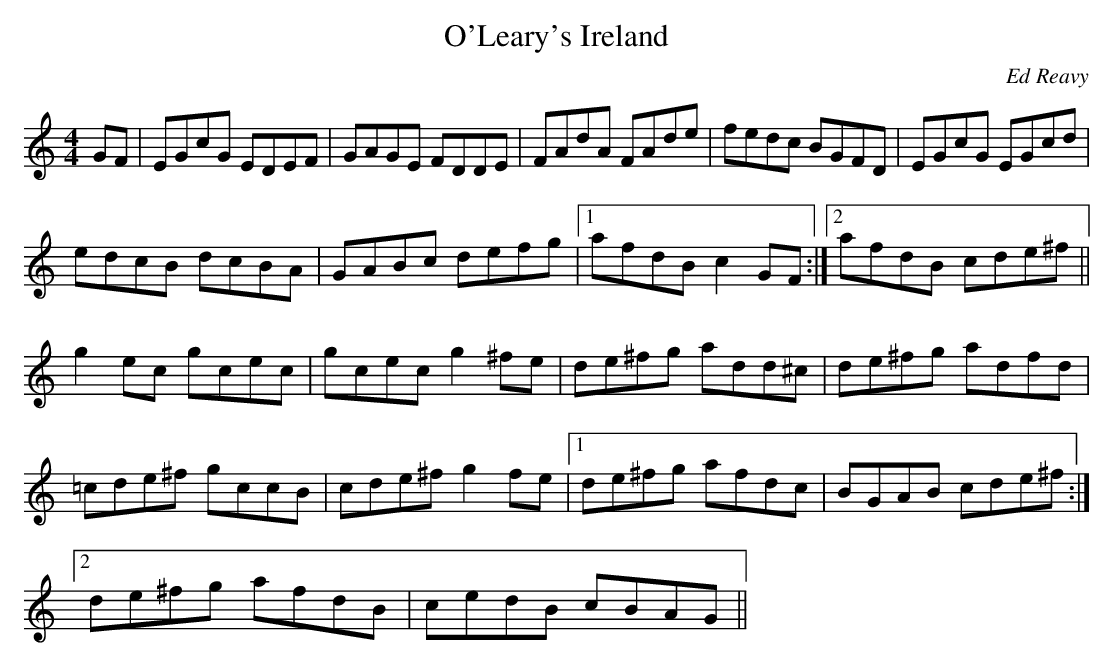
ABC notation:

X:1
T:O'Leary's Ireland
M:4/4
L:1/8
C:Ed Reavy
K:C
GF|EGcG EDEF|GAGE FDDE|FAdA FAde|fedc BGFD|EGcG EGcd|
edcB dcBA|GABc defg|1afdB c2 GF:|2 afdB cde^f||
g2 ec gcec|gcec g2 ^fe|de^fg add^c|de^fg adfd|
=cde^f gccB|cde^f g2 fe|1de^fg afdc|BGAB cde^f:|
[2de^fg afdB|cedB cBAG||
